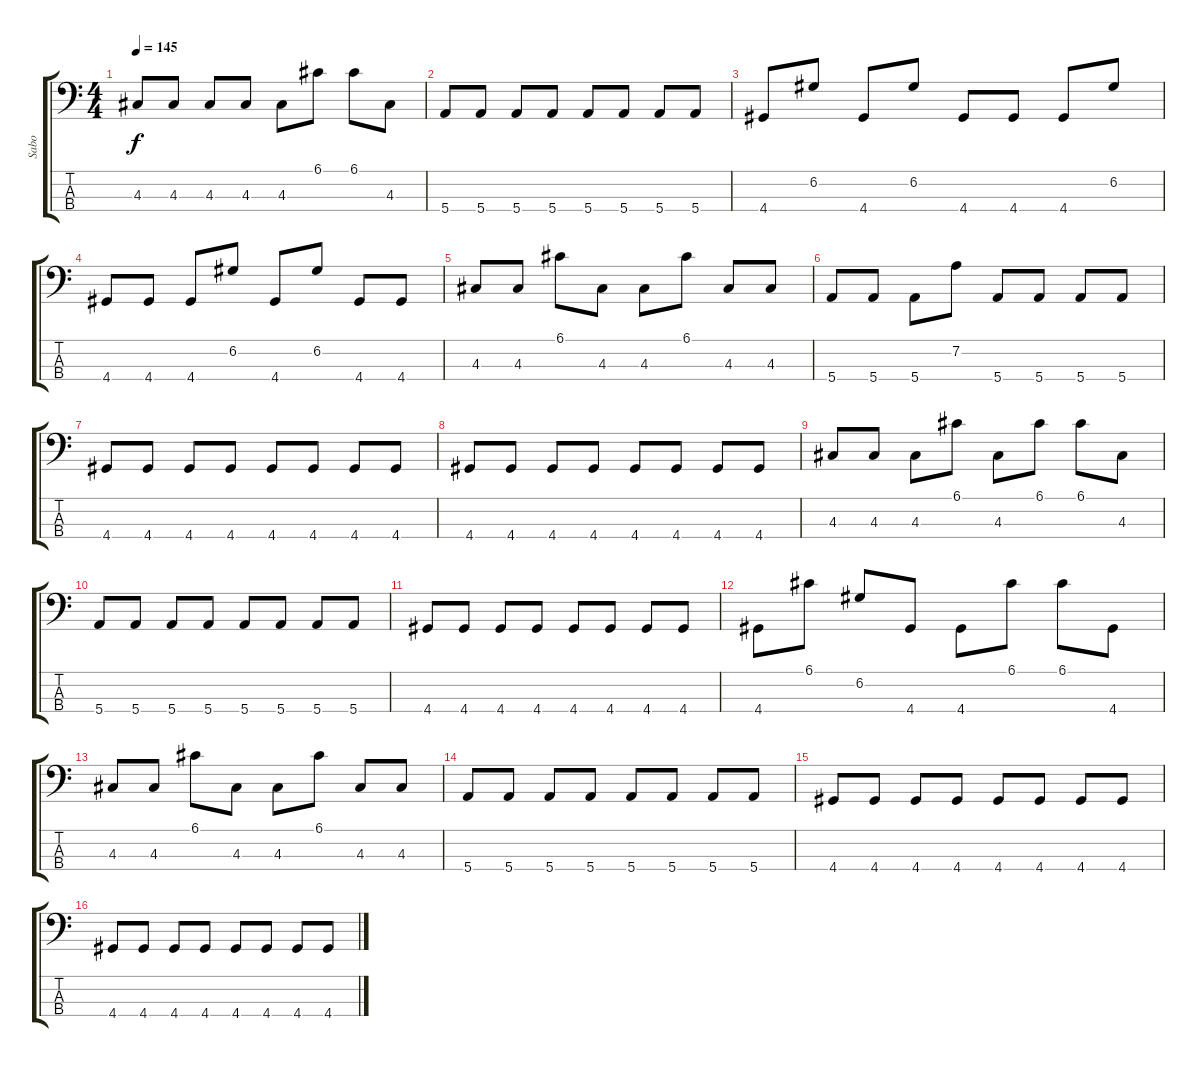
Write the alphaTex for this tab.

\track ("Sabo" "Sabo") {instrument electricbassfinger}
\staff {score tabs}
\tuning (G2 D2 A1 E1) {hide}
\ts (4 4)
\tempo 145
\clef f4
\ks c
4.3.8{dy f} 4.3.8 4.3.8 4.3.8 4.3.8 6.1.8 6.1.8 4.3.8 |
5.4.8 5.4.8 5.4.8 5.4.8 5.4.8 5.4.8 5.4.8 5.4.8 |
4.4.8 6.2.8 4.4.8 6.2.8 4.4.8 4.4.8 4.4.8 6.2.8 |
4.4.8 4.4.8 4.4.8 6.2.8 4.4.8 6.2.8 4.4.8 4.4.8 |
4.3.8 4.3.8 6.1.8 4.3.8 4.3.8 6.1.8 4.3.8 4.3.8 |
5.4.8 5.4.8 5.4.8 7.2.8 5.4.8 5.4.8 5.4.8 5.4.8 |
4.4.8{instrument slapbass1} 4.4.8 4.4.8{instrument electricbassfinger} 4.4.8 4.4.8 4.4.8 4.4.8 4.4.8 |
4.4.8{instrument slapbass1} 4.4.8 4.4.8{instrument electricbassfinger} 4.4.8 4.4.8 4.4.8 4.4.8 4.4.8 |
4.3.8 4.3.8 4.3.8 6.1.8 4.3.8 6.1.8 6.1.8 4.3.8 |
5.4.8 5.4.8 5.4.8 5.4.8 5.4.8 5.4.8 5.4.8 5.4.8 |
4.4.8 4.4.8 4.4.8 4.4.8 4.4.8 4.4.8 4.4.8 4.4.8 |
4.4.8 6.1.8 6.2.8 4.4.8 4.4.8 6.1.8 6.1.8 4.4.8 |
4.3.8 4.3.8 6.1.8 4.3.8 4.3.8 6.1.8 4.3.8 4.3.8 |
5.4.8 5.4.8 5.4.8 5.4.8 5.4.8 5.4.8 5.4.8 5.4.8 |
4.4.8 4.4.8 4.4.8 4.4.8 4.4.8 4.4.8 4.4.8 4.4.8 |
4.4.8 4.4.8 4.4.8 4.4.8 4.4.8 4.4.8 4.4.8 4.4.8
